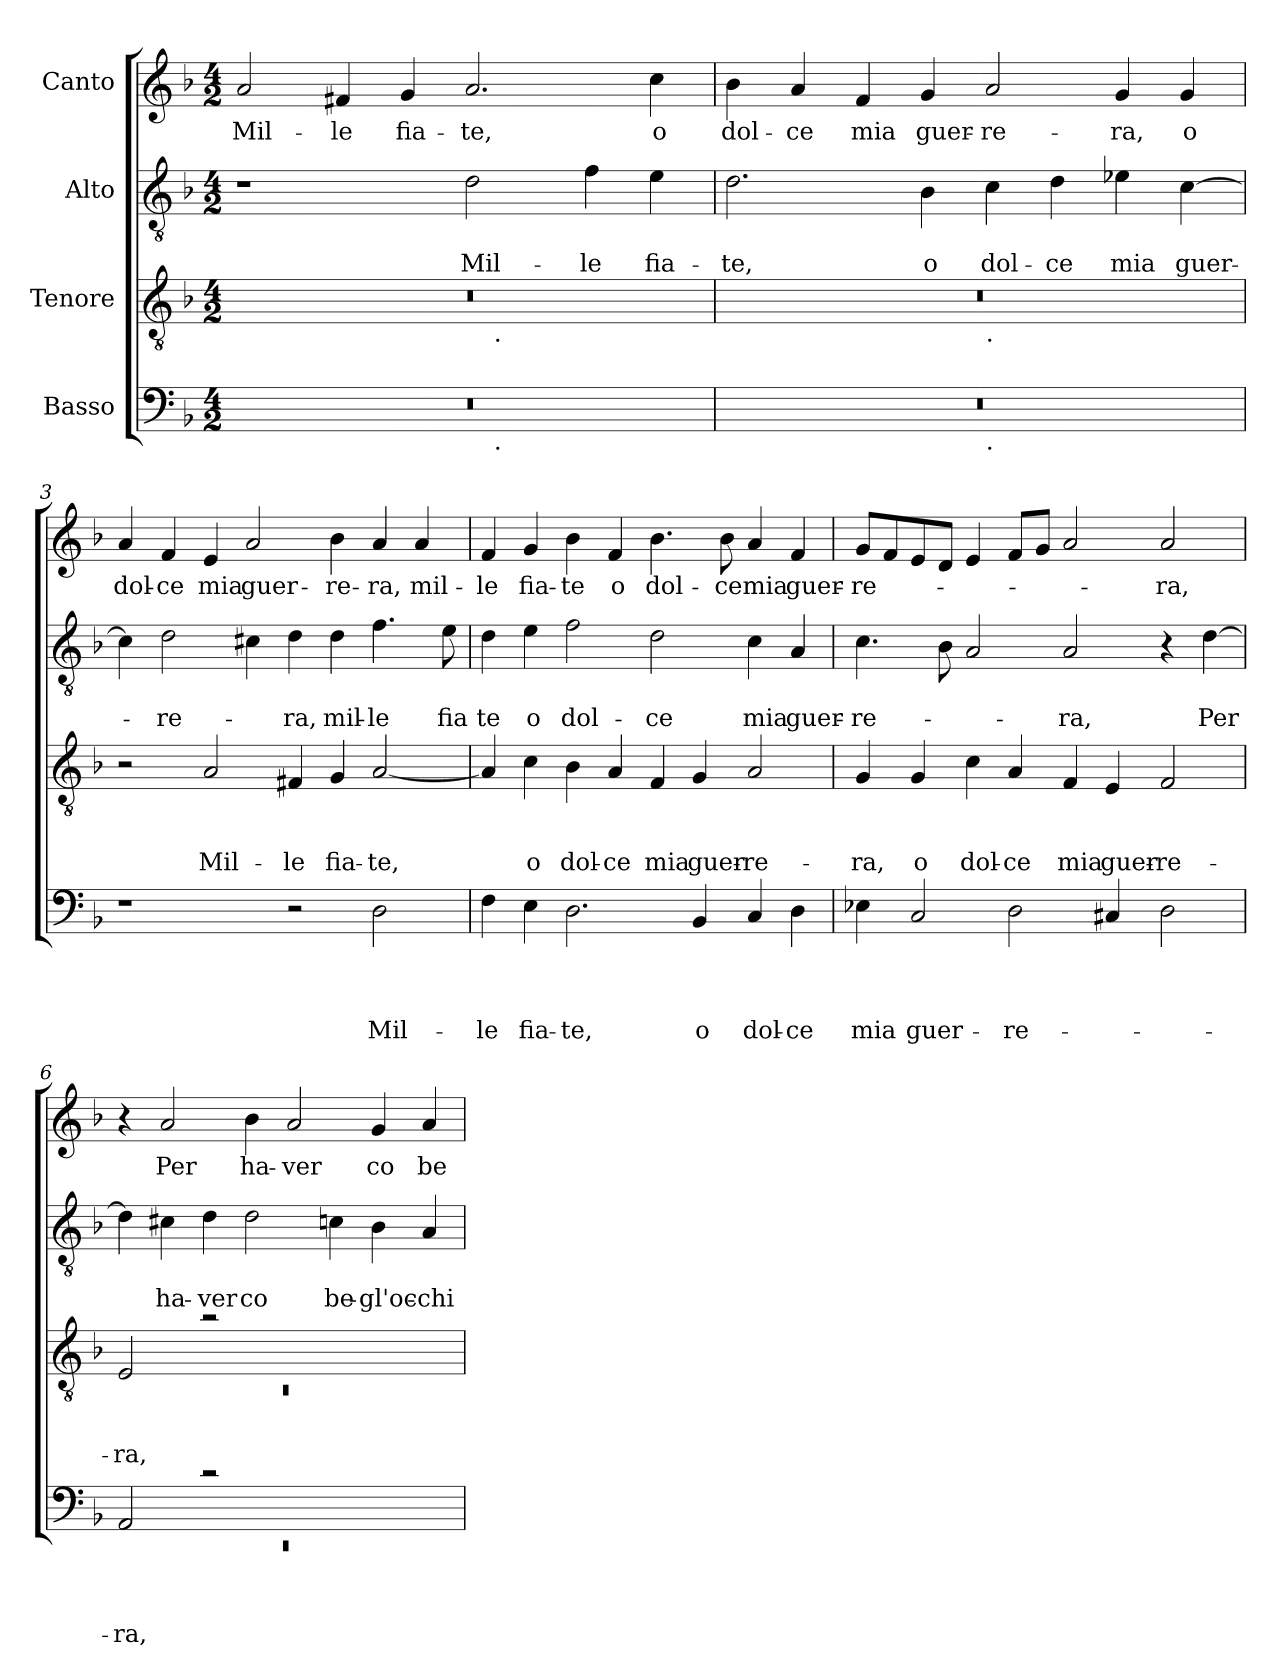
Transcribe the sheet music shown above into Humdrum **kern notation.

**kern	**text	**text	**text	**text	**kern	**text	**text	**text	**kern	**text	**text	**kern	**text
*part4	*part4	*part4	*part4	*part4	*part3	*part3	*part3	*part3	*part2	*part2	*part2	*part1	*part1
*staff4	*staff4	*staff4	*staff4	*staff4	*staff3	*staff3	*staff3	*staff3	*staff2	*staff2	*staff2	*staff1	*staff1
*I"Basso	*	*	*	*	*I"Tenore	*	*	*	*I"Alto	*	*	*I"Canto	*
*clefF4	*	*	*	*	*clefGv2	*	*	*	*clefGv2	*	*	*clefG2	*
*k[b-]	*	*	*	*	*k[b-]	*	*	*	*k[b-]	*	*	*k[b-]	*
*F:	*	*	*	*	*F:	*	*	*	*F:	*	*	*F:	*
*M4/2	*	*	*	*	*M4/2	*	*	*	*M4/2	*	*	*M4/2	*
=1	=1	=1	=1	=1	=1	=1	=1	=1	=1	=1	=1	=1	=1
!	!	!	!	!	!	!	!	!	!	!	!	!	!LO:LY:b
*^	*	*	*	*	*^	*	*	*	*	*	*	*	*
0r	1ryy	.	.	.	.	0r	1ryy	.	.	.	1r	.	.	2a/	Mil-
!	!	!	!	!	!	!	!	!	!	!	!	!	!	!	!LO:LY:b
.	.	.	.	.	.	.	.	.	.	.	.	.	.	4f#X/	-le
!	!	!	!	!	!	!	!	!	!	!	!	!	!	!	!LO:LY:b
.	.	.	.	.	.	.	.	.	.	.	.	.	.	4g/	fia-
!	!	!	!	!	!	!	!	!	!	!	!	!	!LO:LY:b	!	!LO:LY:b
.	16ryy	.	.	.	.	.	16ryy	.	.	.	2d\	.	Mil-	2.a/	-te,
!	!	!	!	!	!	!	!LO:TX:b:t=.	!	!	!	!	!	!	!	!
!	!LO:TX:b:t=.	!	!	!	!	!	!	!	!	!	!	!	!	!	!
.	2...ryy	.	.	.	.	.	2...ryy	.	.	.	.	.	.	.	.
!	!	!	!	!	!	!	!	!	!	!	!	!	!LO:LY:b	!	!
.	.	.	.	.	.	.	.	.	.	.	4f\	.	-le	.	.
!	!	!	!	!	!	!	!	!	!	!	!	!	!LO:LY:b	!	!LO:LY:b
.	.	.	.	.	.	.	.	.	.	.	4e\	.	fia-	4cc\	o
=2	=2	=2	=2	=2	=2	=2	=2	=2	=2	=2	=2	=2	=2	=2	=2
!	!	!	!	!	!	!	!	!	!	!	!	!	!LO:LY:b	!	!LO:LY:b
0r	1ryy	.	.	.	.	0r	1ryy	.	.	.	2.d\	.	-te,	4b-\	dol-
!	!	!	!	!	!	!	!	!	!	!	!	!	!	!	!LO:LY:b
.	.	.	.	.	.	.	.	.	.	.	.	.	.	4a/	-ce
!	!	!	!	!	!	!	!	!	!	!	!	!	!	!	!LO:LY:b
.	.	.	.	.	.	.	.	.	.	.	.	.	.	4f/	mia
!	!	!	!	!	!	!	!	!	!	!	!	!	!LO:LY:b	!	!LO:LY:b
.	.	.	.	.	.	.	.	.	.	.	4B-\	.	o	4g/	guer-
!	!	!	!	!	!	!	!LO:TX:b:t=.	!	!	!	!	!	!	!	!
!	!LO:TX:b:t=.	!	!	!	!	!	!	!	!	!	!	!	!	!	!
!	!	!	!	!	!	!	!	!	!	!	!	!	!LO:LY:b	!	!LO:LY:b:rj
.	1ryy	.	.	.	.	.	1ryy	.	.	.	4c\	.	dol-	2a/	-re-
!	!	!	!	!	!	!	!	!	!	!	!	!	!LO:LY:b	!	!
.	.	.	.	.	.	.	.	.	.	.	4d\	.	-ce	.	.
!	!	!	!	!	!	!	!	!	!	!	!	!	!LO:LY:b	!	!LO:LY:b
.	.	.	.	.	.	.	.	.	.	.	4e-X\	.	mia	4g/	-ra,
!	!	!	!	!	!	!	!	!	!	!	!	!	!LO:LY:b	!	!LO:LY:b
.	.	.	.	.	.	.	.	.	.	.	[>4c\	.	guer-	4g/	o
=3	=3	=3	=3	=3	=3	=3	=3	=3	=3	=3	=3	=3	=3	=3	=3
!	!	!	!	!	!	!	!	!	!	!	!	!	!	!	!LO:LY:b
*v	*v	*	*	*	*	*	*	*	*	*	*	*	*	*	*
*	*	*	*	*	*v	*v	*	*	*	*	*	*	*	*
1r	.	.	.	.	2r	.	.	.	4c\]	.	.	4a/	dol-
!	!	!	!	!	!	!	!	!	!	!	!LO:LY:b	!	!LO:LY:b
.	.	.	.	.	.	.	.	.	2d\	.	-re-	4f/	-ce
!	!	!	!	!	!	!	!	!LO:LY:b	!	!	!	!	!LO:LY:b
.	.	.	.	.	2A/	.	.	Mil-	.	.	.	4e/	mia
!	!	!	!	!	!	!	!	!	!	!	!	!	!LO:LY:b
.	.	.	.	.	.	.	.	.	4c#X\	.	.	2a/	guer-
!	!	!	!	!	!	!	!	!LO:LY:b	!	!	!LO:LY:b	!	!
2r	.	.	.	.	4F#X/	.	.	-le	4d\	.	-ra,	.	.
!	!	!	!	!	!	!	!	!LO:LY:b	!	!	!LO:LY:b	!	!LO:LY:b
.	.	.	.	.	4G/	.	.	fia-	4d\	.	mil-	4b-\	-re-
!	!	!	!	!LO:LY:b	!	!	!	!LO:LY:b	!	!	!LO:LY:b	!	!LO:LY:b
2D\	.	.	.	Mil-	[<2A/	.	.	-te,	4.f\	.	-le	4a/	-ra,
!	!	!	!	!	!	!	!	!	!	!	!	!	!LO:LY:b
.	.	.	.	.	.	.	.	.	.	.	.	4a/	mil-
!	!	!	!	!	!	!	!	!	!	!	!LO:LY:b	!	!
.	.	.	.	.	.	.	.	.	8e\	.	fia	.	.
!!LO:LB:g=z
=4	=4	=4	=4	=4	=4	=4	=4	=4	=4	=4	=4	=4	=4
!	!	!	!	!LO:LY:b	!	!	!	!	!	!	!LO:LY:b	!	!LO:LY:b
4F\	.	.	.	-le	4A/]	.	.	.	4d\	.	te	4f/	-le
!	!	!	!	!LO:LY:b	!	!	!	!LO:LY:b	!	!	!LO:LY:b	!	!LO:LY:b
4E\	.	.	.	fia-	4c\	.	.	o	4e\	.	o	4g/	fia-
!	!	!	!	!LO:LY:b	!	!	!	!LO:LY:b	!	!	!LO:LY:b	!	!LO:LY:b
2.D\	.	.	.	-te,	4B-\	.	.	dol-	2f\	.	dol-	4b-\	-te
!	!	!	!	!	!	!	!	!LO:LY:b	!	!	!	!	!LO:LY:b
.	.	.	.	.	4A/	.	.	-ce	.	.	.	4f/	o
!	!	!	!	!	!	!	!	!LO:LY:b	!	!	!LO:LY:b	!	!LO:LY:b
.	.	.	.	.	4F/	.	.	mia	2d\	.	-ce	4.b-\	dol-
!	!	!	!	!LO:LY:b	!	!	!	!LO:LY:b	!	!	!	!	!
4BB-/	.	.	.	o	4G/	.	.	guer-	.	.	.	.	.
!	!	!	!	!	!	!	!	!	!	!	!	!	!LO:LY:b
.	.	.	.	.	.	.	.	.	.	.	.	8b-\	-ce
!	!	!	!	!LO:LY:b	!	!	!	!LO:LY:b	!	!	!LO:LY:b	!	!LO:LY:b
4C/	.	.	.	dol-	2A/	.	.	-re-	4c\	.	mia	4a/	mia
!	!	!	!	!LO:LY:b	!	!	!	!	!	!	!LO:LY:b	!	!LO:LY:b
4D\	.	.	.	-ce	.	.	.	.	4A/	.	guer-	4f/	guer-
=5	=5	=5	=5	=5	=5	=5	=5	=5	=5	=5	=5	=5	=5
!	!	!	!	!LO:LY:b	!	!	!	!LO:LY:b	!	!	!LO:LY:b	!	!LO:LY:b
4E-X\	.	.	.	mia	4G/	.	.	-ra,	4.c\	.	-re-	8g/L	-re-
.	.	.	.	.	.	.	.	.	.	.	.	8f/	.
!	!	!	!	!LO:LY:b	!	!	!	!LO:LY:b	!	!	!	!	!
2C/	.	.	.	guer-	4G/	.	.	o	.	.	.	8e/	.
.	.	.	.	.	.	.	.	.	8B-\	.	.	8d/J	.
!	!	!	!	!	!	!	!	!LO:LY:b	!	!	!	!	!
.	.	.	.	.	4c\	.	.	dol-	2A/	.	.	4e/	.
!	!	!	!	!LO:LY:b	!	!	!	!LO:LY:b	!	!	!	!	!
2D\	.	.	.	-re-	4A/	.	.	-ce	.	.	.	8f/L	.
.	.	.	.	.	.	.	.	.	.	.	.	8g/J	.
!	!	!	!	!	!	!	!	!LO:LY:b	!	!	!LO:LY:b	!	!
.	.	.	.	.	4F/	.	.	mia	2A/	.	-ra,	2a/	.
!	!	!	!	!	!	!	!	!LO:LY:b	!	!	!	!	!
4C#X/	.	.	.	.	4E/	.	.	guer-	.	.	.	.	.
!	!	!	!	!	!	!	!	!LO:LY:b	!	!	!	!	!LO:LY:b
2D\	.	.	.	.	2F/	.	.	-re-	4r	.	.	2a/	-ra,
!	!	!	!	!	!	!	!	!	!	!	!LO:LY:b	!	!
.	.	.	.	.	.	.	.	.	[>4d\	.	Per	.	.
=6	=6	=6	=6	=6	=6	=6	=6	=6	=6	=6	=6	=6	=6
*^	*	*	*	*	*^	*	*	*	*	*	*	*	*
!	!LO:N:vis=1	!	!	!	!LO:LY:b	!	!LO:N:vis=1	!	!	!LO:LY:b	!	!	!	!	!
2AA/	0rEE	.	.	.	-ra,	2E/	0rC	.	.	-ra,	4d\]	.	.	4r	.
!	!	!	!	!	!	!	!	!	!	!	!	!	!LO:LY:b	!	!LO:LY:b
.	.	.	.	.	.	.	.	.	.	.	4c#X\	.	ha-	2a/	Per
!	!	!	!	!	!	!	!	!	!	!	!	!	!LO:LY:b	!	!
2rc	.	.	.	.	.	2ra	.	.	.	.	4d\	.	-ver	.	.
!	!	!	!	!	!	!	!	!	!	!	!	!	!LO:LY:b	!	!LO:LY:b
.	.	.	.	.	.	.	.	.	.	.	2d\	.	co	4b-\	ha-
!	!	!	!	!	!	!	!	!	!	!	!	!	!	!	!LO:LY:b
1ryy	.	.	.	.	.	1ryy	.	.	.	.	.	.	.	2a/	-ver
!	!	!	!	!	!	!	!	!	!	!	!	!	!LO:LY:b	!	!
.	.	.	.	.	.	.	.	.	.	.	4c\	.	be-	.	.
!	!	!	!	!	!	!	!	!	!	!	!	!	!LO:LY:b	!	!LO:LY:b
.	.	.	.	.	.	.	.	.	.	.	4B-\	.	-gl'oc-	4g/	co
!	!	!	!	!	!	!	!	!	!	!	!	!	!LO:LY:b:rj	!	!LO:LY:b
.	.	.	.	.	.	.	.	.	.	.	4A/	.	-chi	4a/	be-
*v	*v	*	*	*	*	*	*	*	*	*	*	*	*	*	*
*	*	*	*	*	*v	*v	*	*	*	*	*	*	*	*
=	=	=	=	=	=	=	=	=	=	=	=	=	=
*-	*-	*-	*-	*-	*-	*-	*-	*-	*-	*-	*-	*-	*-
